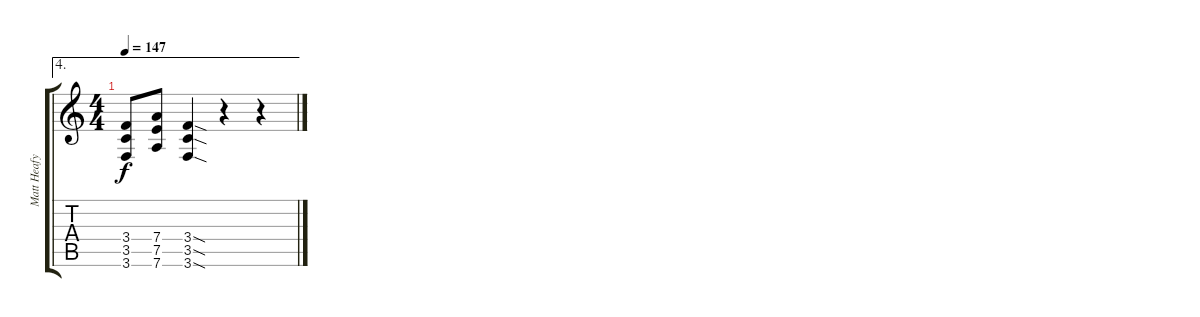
\track ("Matt Heafy" "Matt Heafy") {instrument distortionguitar}
\staff {score tabs}
\tuning (E4 B3 G3 D3 A2 D2) {hide}
\ae 4
\ts (4 4)
\tempo 147
\clef g2
\ks c
(3.4{t} 3.5{t} 3.6{t}).8{dy f} (7.4 7.5 7.6).8 (3.4{sod} 3.5{sod} 3.6{sod}).4 r.4 r.4
